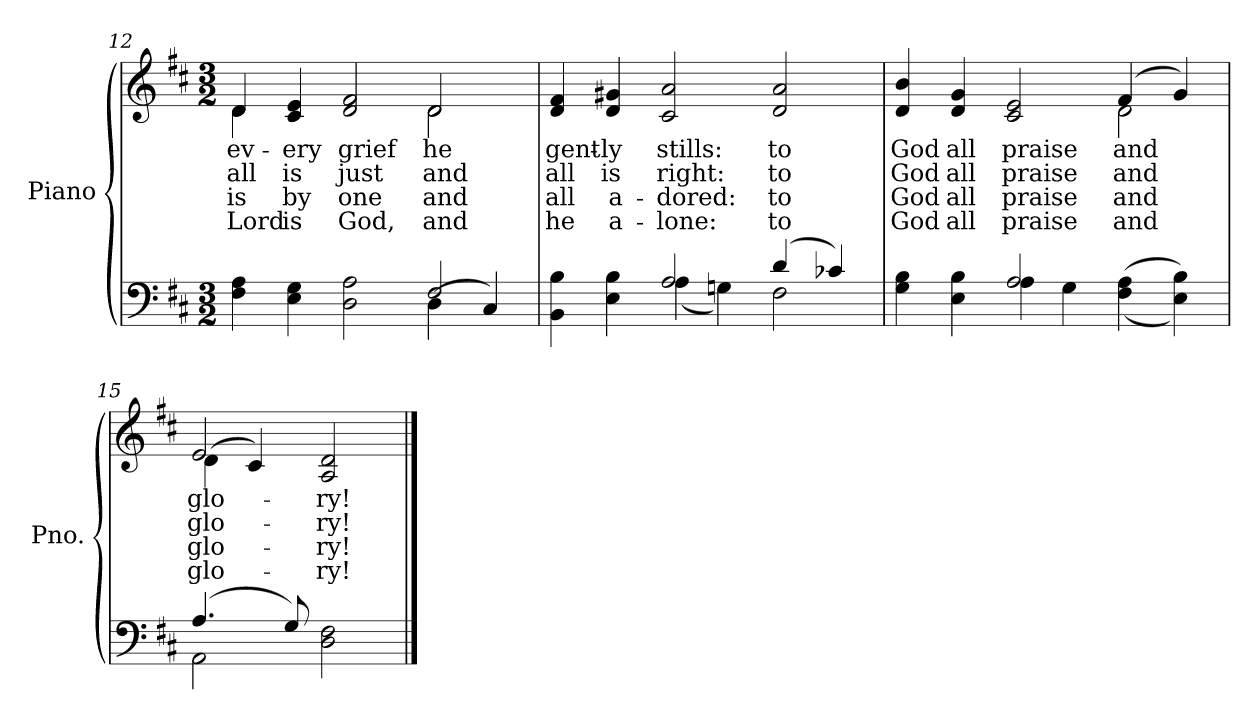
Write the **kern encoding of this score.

**kern	**kern	**text	**text	**text	**text
*part2	*part1	*part1	*part1	*part1	*part1
*staff2	*staff1	*staff1	*staff1	*staff1	*staff1
*I"Piano	*I"Piano	*	*	*	*
*I'Pno.	*I'Pno.	*	*	*	*
!!LO:LB:g=z
*clefF4	*clefG2	*	*	*	*
*k[f#c#]	*k[f#c#]	*	*	*	*
*D:	*D:	*	*	*	*
*M3/2	*M3/2	*	*	*	*
=12	=12	=12	=12	=12	=12
*^	*	*	*	*	*
!	!	!	!LO:LY:b:color=#000000	!LO:LY:b:color=#000000	!LO:LY:b:color=#000000	!LO:LY:b:color=#000000
*	*	*^	*	*	*	*
4F#i\ 4Ai	1ryy	4di/	4di\	ev-	all	is	Lord
!	!	!	!	!LO:LY:b:color=#000000	!LO:LY:b:color=#000000	!LO:LY:b:color=#000000	!LO:LY:b:color=#000000
4Ei\ 4Gi	.	4c#i/ 4ei	2.ryy	-ery	is	by	is
!	!	!	!	!LO:LY:b:color=#000000	!LO:LY:b:color=#000000	!LO:LY:b:color=#000000	!LO:LY:b:color=#000000
2Di\ 2Ai	.	2di/ 2f#i	.	grief	just	one	God,
!	!	!	!	!LO:LY:b:color=#000000	!LO:LY:b:color=#000000	!LO:LY:b:color=#000000	!LO:LY:b:color=#000000
2F#i/	(4Di\	2di/	2di\	he	and	and	and
.	4C#i/)	.	.	.	.	.	.
*	*	*v	*v	*	*	*	*
=13	=13	=13	=13	=13	=13	=13
!	!	!	!LO:LY:b:color=#000000	!LO:LY:b:color=#000000	!LO:LY:b:color=#000000	!LO:LY:b:color=#000000
4BBi\ 4Bi	2ryy	4di/ 4f#i	gent-	all	all	he
!	!	!	!LO:LY:b:color=#000000	!LO:LY:b:color=#000000	!LO:LY:b:color=#000000	!LO:LY:b:color=#000000
4Ei\ 4Bi	.	4di/ 4g#Xi	-ly	is	a-	-a-
!	!	!	!LO:LY:b:color=#000000	!LO:LY:b:color=#000000	!LO:LY:b:color=#000000	!LO:LY:b:color=#000000
2Ai/	(4Ai\	2c#i/ 2ai	stills:	right:	-dored:	lone:
.	4Gni\)	.	.	.	.	.
!	!	!	!LO:LY:b:color=#000000	!LO:LY:b:color=#000000	!LO:LY:b:color=#000000	!LO:LY:b:color=#000000
(4di/	2F#i\	2di/ 2ai	to	to	to	to
4c-Xi/)	.	.	.	.	.	.
!!LO:LB:g=z
=14	=14	=14	=14	=14	=14	=14
!	!	!	!LO:LY:b:color=#000000	!LO:LY:b:color=#000000	!LO:LY:b:color=#000000	!LO:LY:b:color=#000000
*	*	*^	*	*	*	*
4Gi\ 4Bi	2ryy	4di/ 4bi	1ryy	God	God	God	God
!	!	!	!	!LO:LY:b:color=#000000	!LO:LY:b:color=#000000	!LO:LY:b:color=#000000	!LO:LY:b:color=#000000
4Ei\ 4Bi	.	4di/ 4gi	.	all	all	all	all
!	!	!	!	!LO:LY:b:color=#000000	!LO:LY:b:color=#000000	!LO:LY:b:color=#000000	!LO:LY:b:color=#000000
2Ai/	4Ai\	2c#i/ 2ei	.	praise	praise	praise	praise
.	4Gi\	.	.	.	.	.	.
!	!	!	!	!LO:LY:b:color=#000000	!LO:LY:b:color=#000000	!LO:LY:b:color=#000000	!LO:LY:b:color=#000000
((4F#i\ 4Ai	2ryy	(4f#i/	2di\	and	and	and	and
4Ei\ 4Bi))	.	4gi/)	.	.	.	.	.
=15	=15	=15	=15	=15	=15	=15	=15
!	!	!	!	!LO:LY:b:color=#000000	!LO:LY:b:color=#000000	!LO:LY:b:color=#000000	!LO:LY:b:color=#000000
(4.Ai/	2AAi\	2ei/	(4di\	glo-	glo-	glo-	-glo-
.	.	.	4c#i/)	.	.	.	.
8Gi/)	.	.	.	.	.	.	.
!	!	!	!	!LO:LY:b:color=#000000	!LO:LY:b:color=#000000	!LO:LY:b:color=#000000	!LO:LY:b:color=#000000
2Di\ 2F#i	2ryy	2Ai/ 2di	2ryy	-ry!	-ry!	-ry!	ry!
*v	*v	*	*	*	*	*	*
*	*v	*v	*	*	*	*
==	==	==	==	==	==
*-	*-	*-	*-	*-	*-
